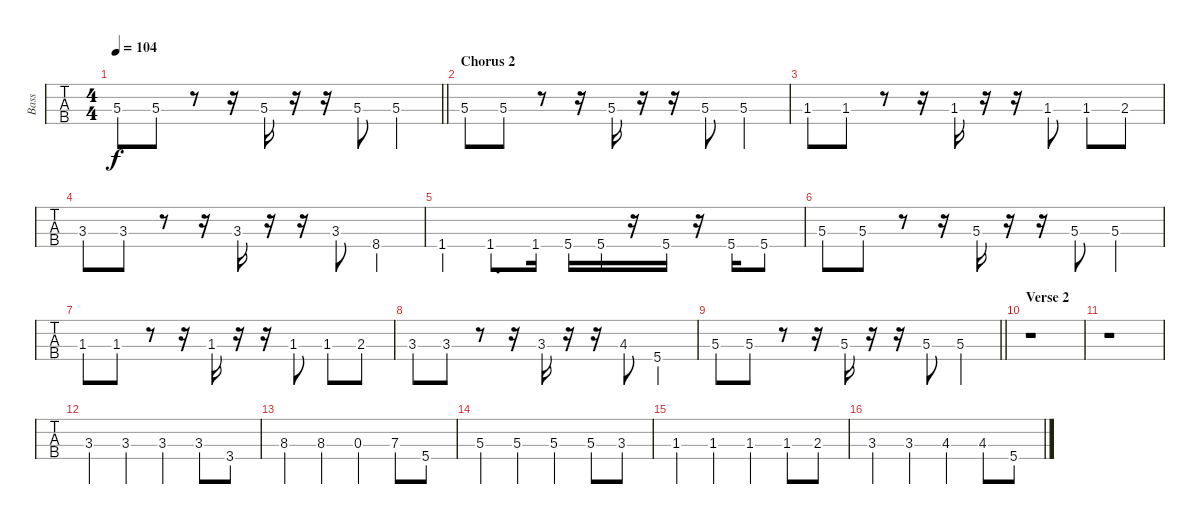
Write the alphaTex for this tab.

\track ("Bass" "Bass") {instrument electricbassfinger}
\staff {tabs}
\tuning (G2 D2 A1 D1) {hide}
\ts (4 4)
\tempo 104
\clef f4
\barLineRight lightlight
\ks dminor
5.3.8{dy f} 5.3.8 r.8 r.16 5.3.16 r.16 r.16 5.3.8 5.3.4 |
\section ("" "Chorus 2")
5.3.8 5.3.8 r.8 r.16 5.3.16 r.16 r.16 5.3.8 5.3.4 |
1.3.8 1.3.8 r.8 r.16 1.3.16 r.16 r.16 1.3.8 1.3.8 2.3.8 |
3.3.8 3.3.8 r.8 r.16 3.3.16 r.16 r.16 3.3.8 8.4.4 |
1.4.4 1.4.8{d} 1.4.16 5.4.16 5.4.16 r.16 5.4.16 r.16 5.4.16 5.4.8 |
5.3.8 5.3.8 r.8 r.16 5.3.16 r.16 r.16 5.3.8 5.3.4 |
1.3.8 1.3.8 r.8 r.16 1.3.16 r.16 r.16 1.3.8 1.3.8 2.3.8 |
3.3.8 3.3.8 r.8 r.16 3.3.16 r.16 r.16 4.3.8 5.4.4 |
\barLineRight lightlight
5.3.8 5.3.8 r.8 r.16 5.3.16 r.16 r.16 5.3.8 5.3.4 |
\section ("" "Verse 2")
r.1 |
r.1 |
3.3{st}.4 3.3.4 3.3{st}.4 3.3.8 3.4.8 |
8.3{st}.4 8.3.4 0.3{st}.4 7.3.8 5.4.8 |
5.3{st}.4 5.3.4 5.3{st}.4 5.3.8 3.3.8 |
1.3{st}.4 1.3.4 1.3{st}.4 1.3.8 2.3.8 |
3.3{st}.4 3.3.4 4.3{st}.4 4.3.8 5.4.8
